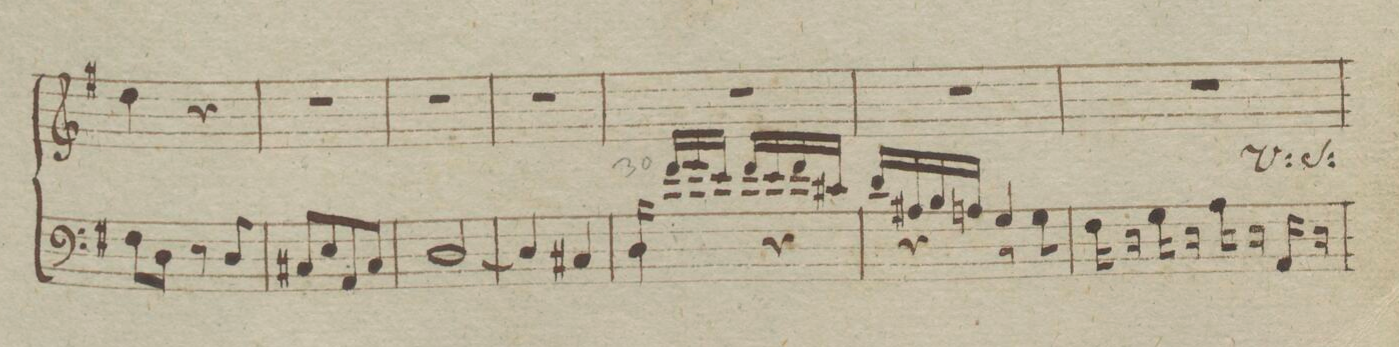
**kern
*I"Organo.
*clefF4
*k[f#]
*met(c)
*M2/4
8F#\L
8D\J
8r
8D/
=104
8C#X/L
8E/
8AA/
8C#/J
=105
[2D/
=106
4D/]
4C#X/
=107
*^
16D/	4D\
16f#/LL	.
16g/	.
16e/JJ	.
16f#/LL	4r
16d/	.
16e/	.
16c#X/JJ	.
=108	=108
16d/LL	4r
16A#X/	.
16B/	.
16An/JJ	.
4G/	8r
.	8G\
*v	*v
=109
16F#\
16r
16G\
16r
16A\
16r
16AA/
16r
=110
*-
